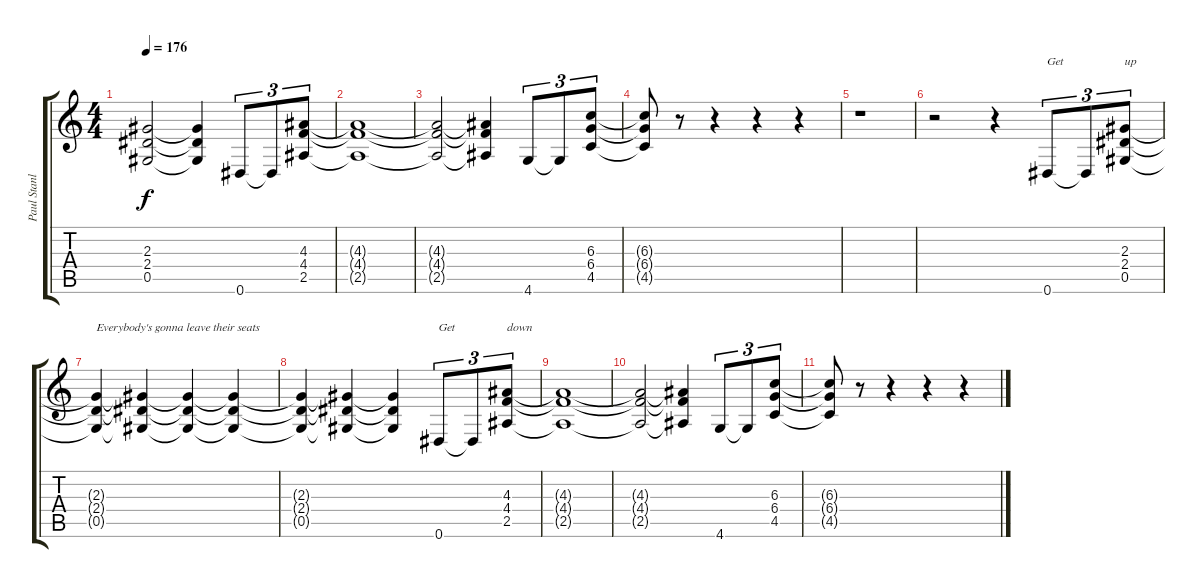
\track ("Paul Stanley" "Paul Stanl") {instrument distortionguitar}
\staff {score tabs}
\tuning (Eb4 Bb3 Gb3 Db3 Ab2 Eb2) {hide}
\ts (4 4)
\tempo 176
\clef g2
\ks c
(2.3{t} 2.4{t} 0.5{t}).2{dy f} (2.3{t} 2.4{t} 0.5{t}).4 0.6.8{tu (3 2)} 0.6{t}.8{tu (3 2)} (4.3 4.4 2.5).8{tu (3 2)} |
(4.3{t} 4.4{t} 2.5{t}).1 |
(4.3{t} 4.4{t} 2.5{t}).2 (4.3{t} 4.4{t} 2.5{t}).4 4.6.8{tu (3 2)} 4.6{t}.8{tu (3 2)} (6.3 6.4 4.5).8{tu (3 2)} |
(6.3{t} 6.4{t} 4.5{t}).8 r.8 r.4 r.4 r.4 |
r.1 |
r.2 r.4 0.6.8{tu (3 2) txt "Get"} 0.6{t}.8{tu (3 2)} (2.3 2.4 0.5).8{tu (3 2) txt "up"} |
(2.3{t} 2.4{t} 0.5{t}).4{txt "Everybody's gonna leave their seats"} (2.3{t} 2.4{t} 0.5{t}).4 (2.3{t} 2.4{t} 0.5{t}).4 (2.3{t} 2.4{t} 0.5{t}).4 |
(2.3{t} 2.4{t} 0.5{t}).4 (2.3{t} 2.4{t} 0.5{t}).4 (2.3{t} 2.4{t} 0.5{t}).4 0.6.8{tu (3 2) txt "Get"} 0.6{t}.8{tu (3 2)} (4.3 4.4 2.5).8{tu (3 2) txt "down"} |
(4.3{t} 4.4{t} 2.5{t}).1 |
(4.3{t} 4.4{t} 2.5{t}).2 (4.3{t} 4.4{t} 2.5{t}).4 4.6.8{tu (3 2)} 4.6{t}.8{tu (3 2)} (6.3 6.4 4.5).8{tu (3 2)} |
(6.3{t} 6.4{t} 4.5{t}).8 r.8 r.4 r.4 r.4
